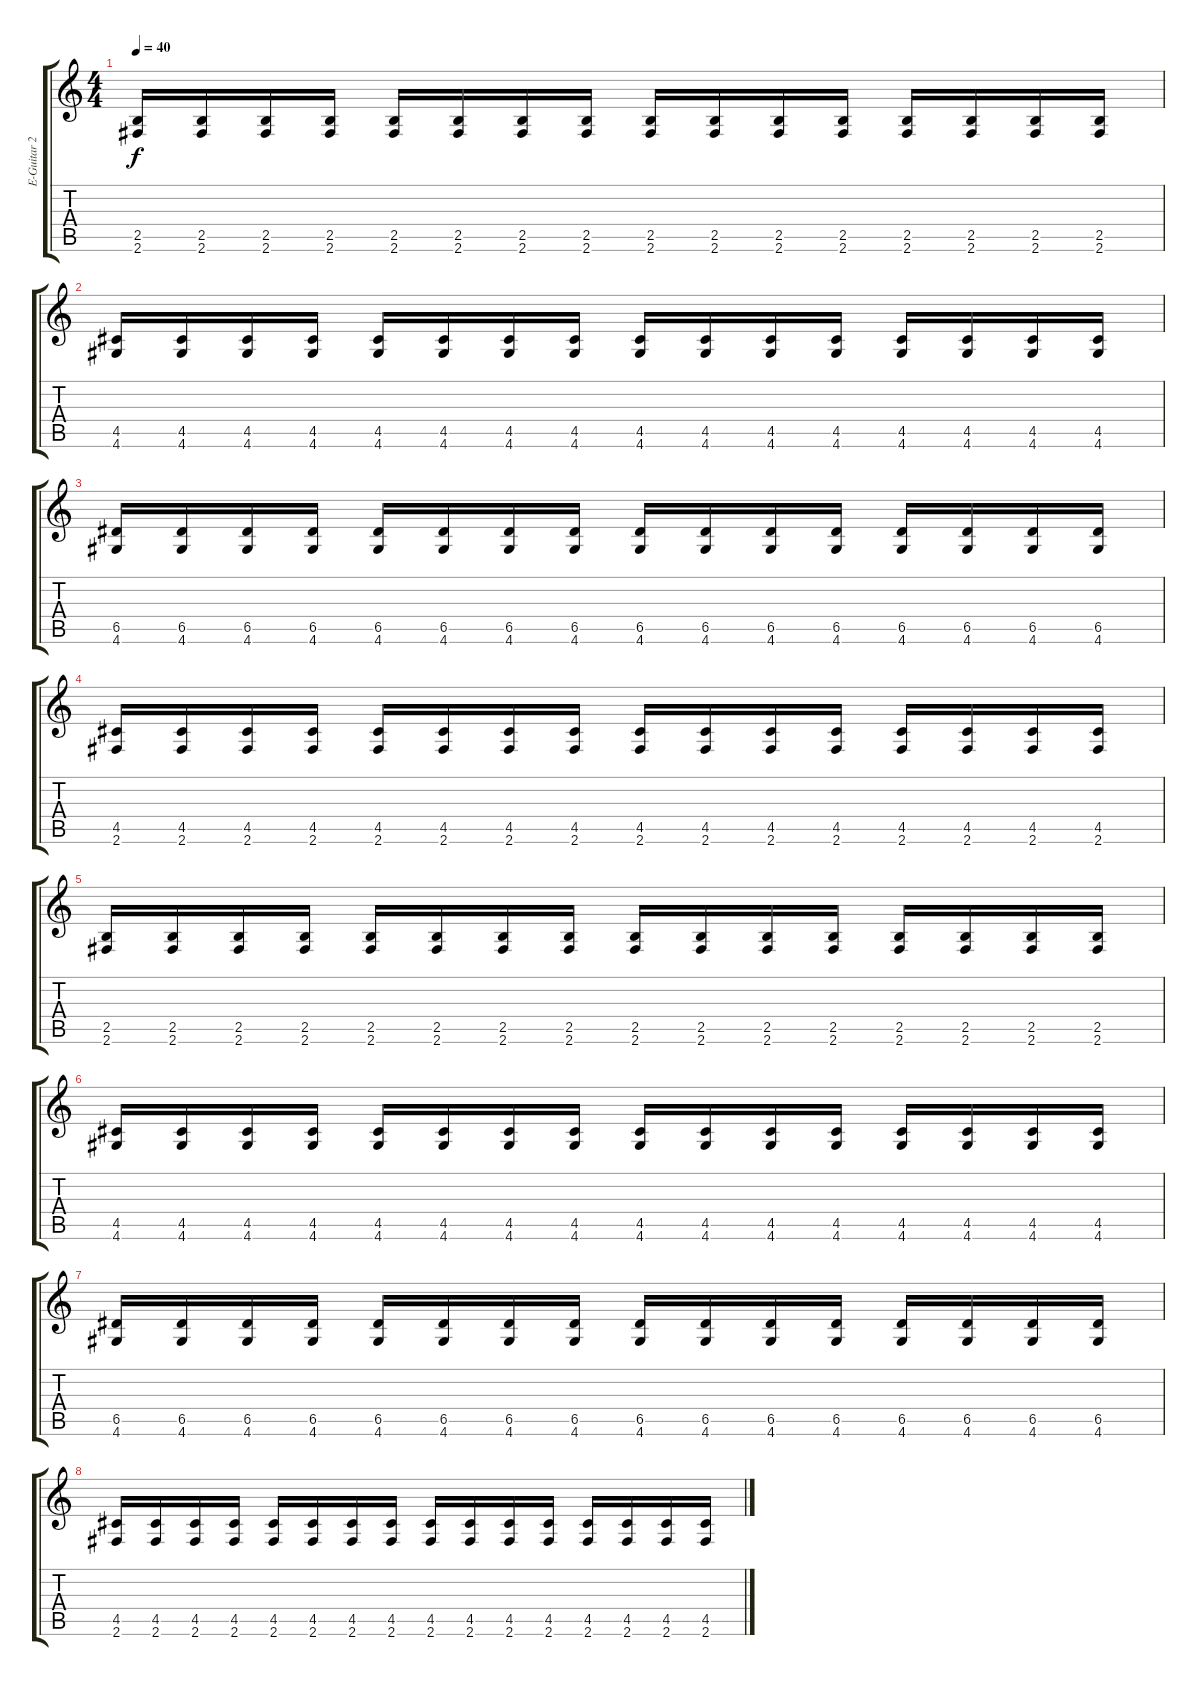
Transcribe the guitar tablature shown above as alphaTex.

\track ("E-Guitar 2" "E-Guitar 2") {instrument distortionguitar}
\staff {score tabs}
\tuning (E4 B3 G3 D3 A2 E2) {hide}
\ts (4 4)
\tempo 40
\clef g2
\ks c
(2.5 2.6).16{dy f} (2.5 2.6).16 (2.5 2.6).16 (2.5 2.6).16 (2.5 2.6).16 (2.5 2.6).16 (2.5 2.6).16 (2.5 2.6).16 (2.5 2.6).16 (2.5 2.6).16 (2.5 2.6).16 (2.5 2.6).16 (2.5 2.6).16 (2.5 2.6).16 (2.5 2.6).16 (2.5 2.6).16 |
(4.5 4.6).16 (4.5 4.6).16 (4.5 4.6).16 (4.5 4.6).16 (4.5 4.6).16 (4.5 4.6).16 (4.5 4.6).16 (4.5 4.6).16 (4.5 4.6).16 (4.5 4.6).16 (4.5 4.6).16 (4.5 4.6).16 (4.5 4.6).16 (4.5 4.6).16 (4.5 4.6).16 (4.5 4.6).16 |
(6.5 4.6).16 (6.5 4.6).16 (6.5 4.6).16 (6.5 4.6).16 (6.5 4.6).16 (6.5 4.6).16 (6.5 4.6).16 (6.5 4.6).16 (6.5 4.6).16 (6.5 4.6).16 (6.5 4.6).16 (6.5 4.6).16 (6.5 4.6).16 (6.5 4.6).16 (6.5 4.6).16 (6.5 4.6).16 |
(4.5 2.6).16 (4.5 2.6).16 (4.5 2.6).16 (4.5 2.6).16 (4.5 2.6).16 (4.5 2.6).16 (4.5 2.6).16 (4.5 2.6).16 (4.5 2.6).16 (4.5 2.6).16 (4.5 2.6).16 (4.5 2.6).16 (4.5 2.6).16 (4.5 2.6).16 (4.5 2.6).16 (4.5 2.6).16 |
(2.5 2.6).16 (2.5 2.6).16 (2.5 2.6).16 (2.5 2.6).16 (2.5 2.6).16 (2.5 2.6).16 (2.5 2.6).16 (2.5 2.6).16 (2.5 2.6).16 (2.5 2.6).16 (2.5 2.6).16 (2.5 2.6).16 (2.5 2.6).16 (2.5 2.6).16 (2.5 2.6).16 (2.5 2.6).16 |
(4.5 4.6).16 (4.5 4.6).16 (4.5 4.6).16 (4.5 4.6).16 (4.5 4.6).16 (4.5 4.6).16 (4.5 4.6).16 (4.5 4.6).16 (4.5 4.6).16 (4.5 4.6).16 (4.5 4.6).16 (4.5 4.6).16 (4.5 4.6).16 (4.5 4.6).16 (4.5 4.6).16 (4.5 4.6).16 |
(6.5 4.6).16 (6.5 4.6).16 (6.5 4.6).16 (6.5 4.6).16 (6.5 4.6).16 (6.5 4.6).16 (6.5 4.6).16 (6.5 4.6).16 (6.5 4.6).16 (6.5 4.6).16 (6.5 4.6).16 (6.5 4.6).16 (6.5 4.6).16 (6.5 4.6).16 (6.5 4.6).16 (6.5 4.6).16 |
(4.5 2.6).16 (4.5 2.6).16 (4.5 2.6).16 (4.5 2.6).16 (4.5 2.6).16 (4.5 2.6).16 (4.5 2.6).16 (4.5 2.6).16 (4.5 2.6).16 (4.5 2.6).16 (4.5 2.6).16 (4.5 2.6).16 (4.5 2.6).16 (4.5 2.6).16 (4.5 2.6).16 (4.5 2.6).16
